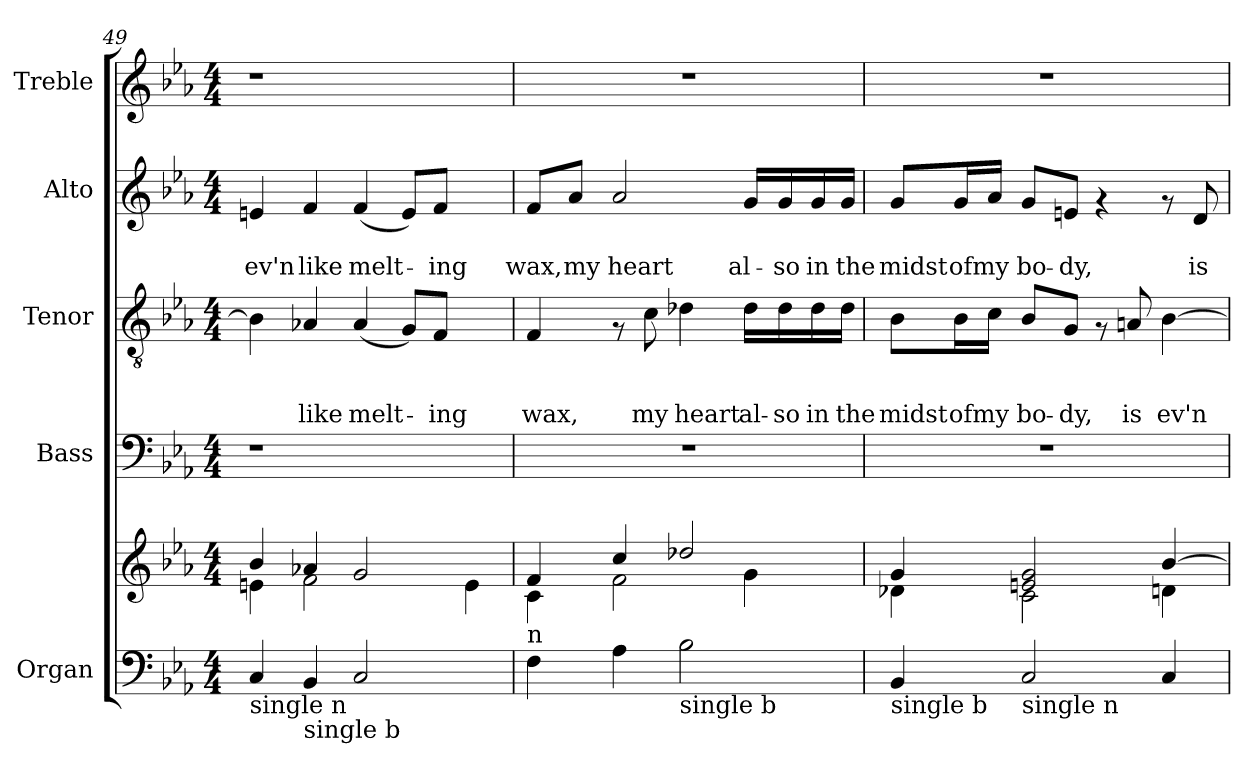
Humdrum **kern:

**kern	**kern	**kern	**kern	**text	**text	**text	**kern	**text	**text	**kern
*part5	*part5	*part4	*part3	*part3	*part3	*part3	*part2	*part2	*part2	*part1
*staff6	*staff5	*staff4	*staff3	*staff3	*staff3	*staff3	*staff2	*staff2	*staff2	*staff1
*I"Organ	*	*I"Bass	*I"Tenor	*	*	*	*I"Alto	*	*	*I"Treble
*	*	*I'B	*I'T	*	*	*	*I'A	*	*	*I'Tr
!!LO:LB:g=z
*clefF4	*clefG2	*clefF4	*clefGv2	*	*	*	*clefG2	*	*	*clefG2
*k[b-e-a-]	*k[b-e-a-]	*k[b-e-a-]	*k[b-e-a-]	*	*	*	*k[b-e-a-]	*	*	*k[b-e-a-]
*E-:	*E-:	*E-:	*E-:	*	*	*	*E-:	*	*	*E-:
*M4/4	*M4/4	*M4/4	*M4/4	*	*	*	*M4/4	*	*	*M4/4
=49	=49	=49	=49	=49	=49	=49	=49	=49	=49	=49
*	*^	*	*	*	*	*	*	*	*	*
!LO:TX:b:t=single n	!	!	!	!	!	!	!	!	!	!	!
!	!	!	!	!	!	!	!	!	!	!LO:LY:b	!
4C</	4b-/	4en\	1r	4B-\]	.	.	.	4en/	.	ev'n	1r
!LO:TX:b:t=single b	!	!	!	!	!	!	!	!	!	!	!
!	!	!	!	!	!	!	!LO:LY:b	!	!	!LO:LY:b	!
4BB-</	4a-X/	2f\	.	4A-X/	.	.	like	4f/	.	like	.
!	!	!	!	!	!	!	!LO:LY:b	!	!	!LO:LY:b	!
2C/	2g/	.	.	(<4A-/	.	.	melt-	(<4f/	.	melt-	.
.	.	4ryy	.	8G/L)	.	.	.	8e/L)	.	.	.
!	!	!	!	!	!	!	!LO:LY:b	!	!	!LO:LY:b	!
.	.	.	.	8F/J	.	.	-ing	8f/J	.	-ing	.
4ryy	4ryy	4e\	4ryy	4ryy	.	.	.	4ryy	.	.	4ryy
=50	=50	=50	=50	=50	=50	=50	=50	=50	=50	=50	=50
!	!LO:TX:b:t=n	!	!	!	!	!	!	!	!	!	!
!	!	!	!	!	!	!	!LO:LY:b	!	!	!LO:LY:b	!
4F\	4f/	4c\	1r	4F/	.	.	wax,	8f/L	.	wax,	1r
!	!	!	!	!	!	!	!	!	!	!LO:LY:b	!
.	.	.	.	.	.	.	.	8a-/J	.	my	.
!	!	!	!	!	!	!	!	!	!	!LO:LY:b	!
4A-\	4cc/	2f\	.	8rF	.	.	.	2a-/	.	heart	.
!	!	!	!	!	!	!	!LO:LY:b	!	!	!	!
.	.	.	.	8c\	.	.	my	.	.	.	.
!LO:TX:b:t=single b	!	!	!	!	!	!	!	!	!	!	!
!	!	!	!	!	!	!	!LO:LY:b	!	!	!	!
2B-<\	2dd-X/	.	.	4d-X\	.	.	heart	.	.	.	.
!	!	!	!	!	!	!	!LO:LY:b	!	!	!LO:LY:b	!
.	.	4g\	.	16d-\LL	.	.	al-	16g/LL	.	al-	.
!	!	!	!	!	!	!	!LO:LY:b	!	!	!LO:LY:b	!
.	.	.	.	16d-\	.	.	-so	16g/	.	-so	.
!	!	!	!	!	!	!	!LO:LY:b	!	!	!LO:LY:b	!
.	.	.	.	16d-\	.	.	in	16g/	.	in	.
!	!	!	!	!	!	!	!LO:LY:b	!	!	!LO:LY:b	!
.	.	.	.	16d-\JJ	.	.	the	16g/JJ	.	the	.
=51	=51	=51	=51	=51	=51	=51	=51	=51	=51	=51	=51
!LO:TX:b:t=single b	!	!	!	!	!	!	!	!	!	!	!
!	!	!	!	!	!	!	!LO:LY:b	!	!	!LO:LY:b	!
4BB-/	4g/	4d-X\	1r	8B-\L	.	.	midst	8g/L	.	midst	1r
!	!	!	!	!	!	!	!LO:LY:b	!	!	!LO:LY:b	!
.	.	.	.	16B-\L	.	.	ofmy	16g/L	.	ofmy	.
.	.	.	.	16c\JJ	.	.	.	16a-/JJ	.	.	.
!LO:TX:b:t=single n	!	!	!	!	!	!	!	!	!	!	!
!	!	!	!	!	!	!	!LO:LY:b	!	!	!LO:LY:b	!
2C/	2en/ 2g/	2c\	.	8B-/L	.	.	bo-	8g/L	.	bo-	.
!	!	!	!	!	!	!	!LO:LY:b	!	!	!LO:LY:b	!
.	.	.	.	8G/J	.	.	-dy,	8en/J	.	-dy,	.
.	.	.	.	8rF	.	.	.	4rf	.	.	.
!	!	!	!	!	!	!	!LO:LY:b	!	!	!	!
.	.	.	.	8An/	.	.	is	.	.	.	.
!	!	!	!	!	!	!	!LO:LY:b	!	!	!	!
4C</	[>4b-/	4dn\	.	[>4B-\	.	.	ev'n	8rf	.	.	.
!	!	!	!	!	!	!	!	!	!	!LO:LY:b	!
.	.	.	.	.	.	.	.	8d/	.	is	.
*	*v	*v	*	*	*	*	*	*	*	*	*
=	=	=	=	=	=	=	=	=	=	=
*-	*-	*-	*-	*-	*-	*-	*-	*-	*-	*-
